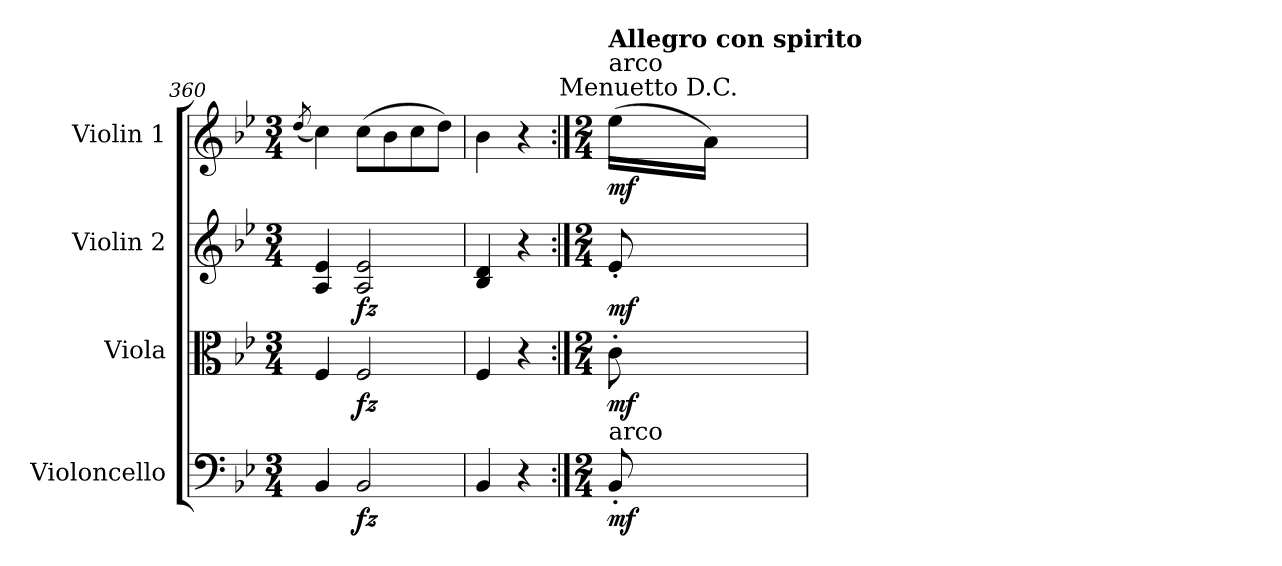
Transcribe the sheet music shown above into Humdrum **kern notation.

**kern	**dynam	**kern	**dynam	**kern	**dynam	**kern	**dynam
*part4	*part4	*part3	*part3	*part2	*part2	*part1	*part1
*staff4	*staff4	*staff3	*staff3	*staff2	*staff2	*staff1	*staff1
*I"Violoncello	*	*I"Viola	*	*I"Violin 2	*	*I"Violin 1	*
*I'Vc	*	*I'Vla	*	*I'Vln	*	*I'Vln	*
*clefF4	*	*clefC3	*	*clefG2	*	*clefG2	*
*k[b-e-]	*	*k[b-e-]	*	*k[b-e-]	*	*k[b-e-]	*
*M3/4	*	*M3/4	*	*M3/4	*	*M3/4	*
=360	=360	=360	=360	=360	=360	=360	=360
.	.	.	.	.	.	(<8qdd/	.
4BB-/	.	4F/	.	4A/ 4e-/	.	4cc\)	.
!	!LO:DY:b	!	!LO:DY:b	!	!LO:DY:b	!	!
2BB-/	fz	2F/	fz	2A/ 2e-/	fz	(>8cc\L	.
.	.	.	.	.	.	8b-\	.
.	.	.	.	.	.	8cc\	.
.	.	.	.	.	.	8dd\J)	.
=361	=361	=361	=361	=361	=361	=361	=361
4BB-/	.	4F/	.	4B-/ 4d/	.	4b-\	.
4r	.	4r	.	4r	.	4r	.
!	!	!	!	!	!	!LO:TX:a:t=Menuetto D.C.	!
!!LO:PB:g=z
=361X7:|!	=361X7:|!	=361X7:|!	=361X7:|!	=361X7:|!	=361X7:|!	=361X7:|!	=361X7:|!
*M2/4	*	*M2/4	*	*M2/4	*	*M2/4	*
!	!	!	!	!	!	!LO:TX:a:t=arco	!
!	!	!	!	!	!	!LO:TX:a:B:t=Allegro con spirito	!
!LO:TX:a:t=arco	!	!	!	!	!	!	!
!	!LO:DY:b	!	!LO:DY:b	!	!LO:DY:b	!	!LO:DY:b
8BB-'/	mf	8c'\	mf	8e-'/	mf	(>16ee-\LL	mf
.	.	.	.	.	.	16a\JJ)	.
=	=	=	=	=	=	=	=
*-	*-	*-	*-	*-	*-	*-	*-
